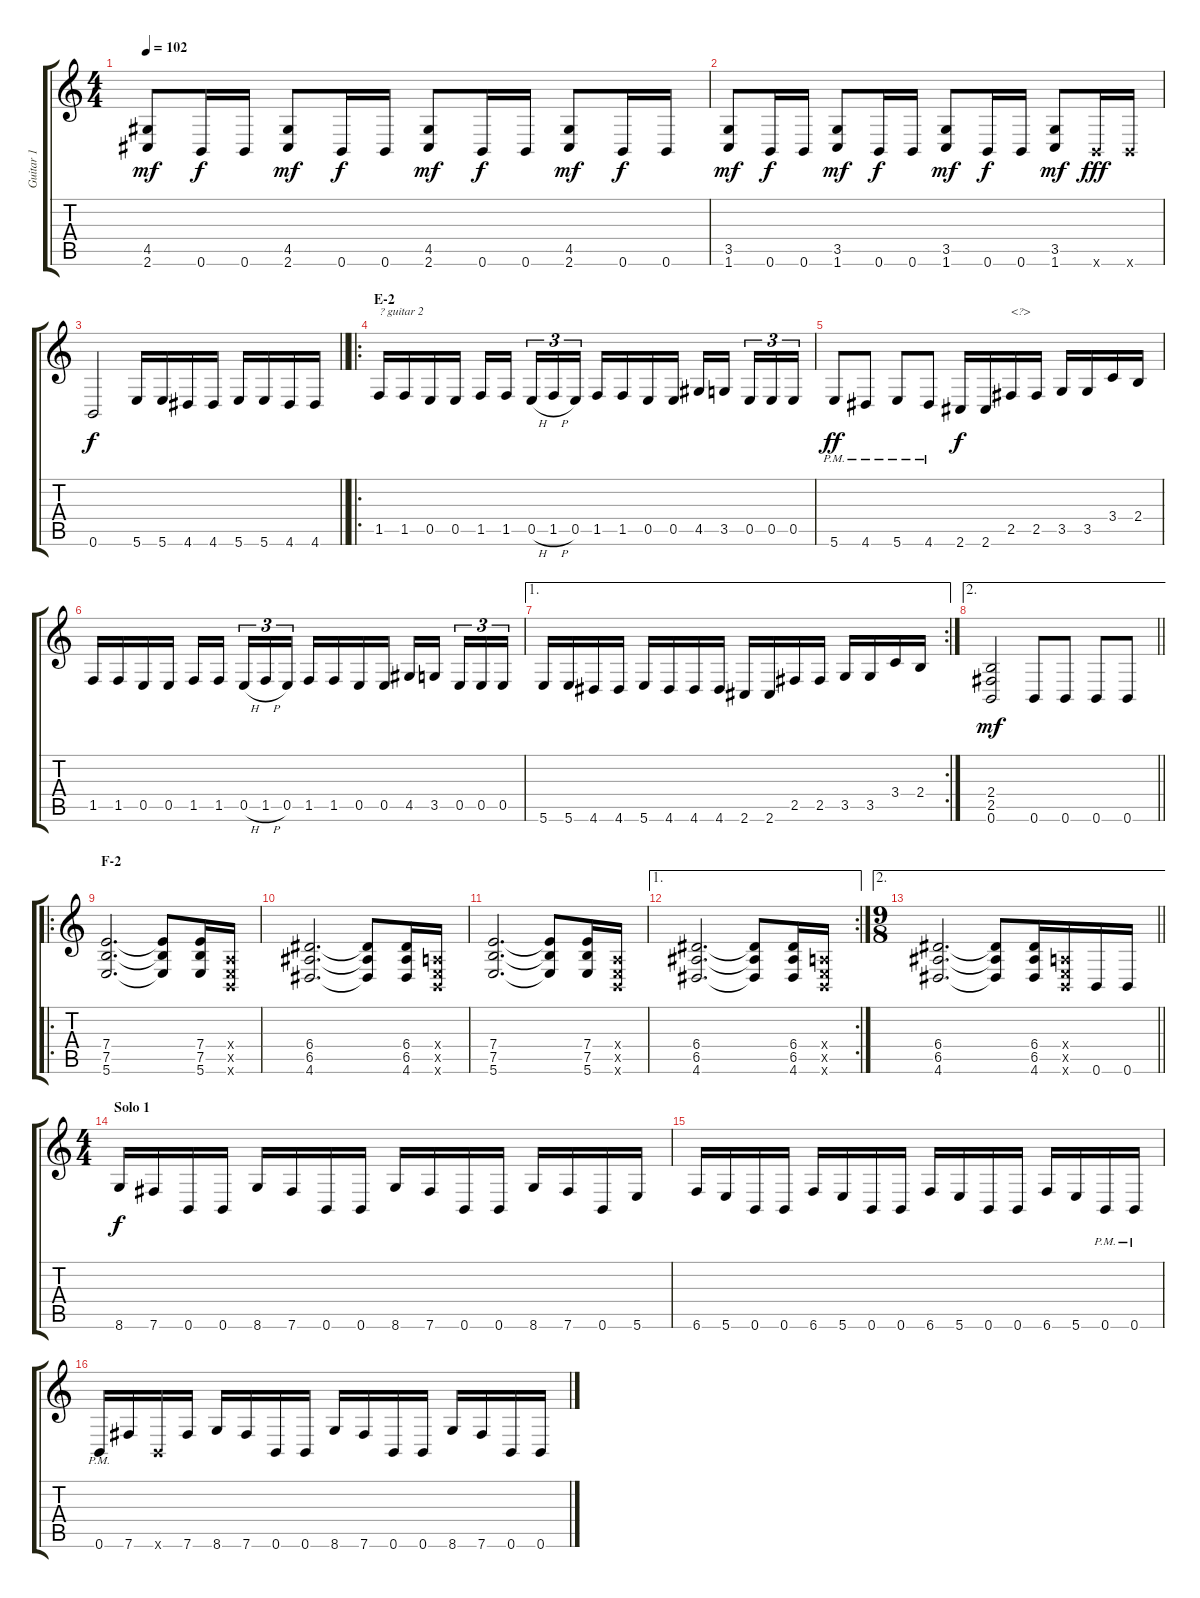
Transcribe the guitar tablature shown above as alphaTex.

\track ("Guitar 1" "Guitar 1") {instrument distortionguitar}
\staff {score tabs}
\tuning (B3 Gb3 D3 A2 E2 B1) {hide}
\ts (4 4)
\tempo 102
\clef g2
\ks c
(4.5 2.6).8{dy mf} 0.6.16{dy f} 0.6.16 (4.5 2.6).8{dy mf} 0.6.16{dy f} 0.6.16 (4.5 2.6).8{dy mf} 0.6.16{dy f} 0.6.16 (4.5 2.6).8{dy mf} 0.6.16{dy f} 0.6.16 |
(3.5 1.6).8{dy mf} 0.6.16{dy f} 0.6.16 (3.5 1.6).8{dy mf} 0.6.16{dy f} 0.6.16 (3.5 1.6).8{dy mf} 0.6.16{dy f} 0.6.16 (3.5 1.6).8{dy mf} 0.6{x}.16{dy fff} 0.6{x}.16 |
\barLineRight lightlight
0.6.2{dy f} 5.6.16 5.6.16 4.6.16 4.6.16 5.6.16 5.6.16 4.6.16 4.6.16 |
\ro
\section ("" "E-2")
1.5.16{txt "? guitar 2"} 1.5.16 0.5.16 0.5.16 1.5.16 1.5.16{beam splitsecondary} 0.5{h}.16{tu (3 2)} 1.5{h}.16{tu (3 2)} 0.5.16{tu (3 2)} 1.5.16 1.5.16 0.5.16 0.5.16 4.5.16 3.5.16{beam splitsecondary} 0.5.16{tu (3 2)} 0.5.16{tu (3 2)} 0.5.16{tu (3 2)} |
5.6{pm}.8{dy ff} 4.6{pm}.8 5.6{pm}.8 4.6{pm}.8 2.6.16{dy f} 2.6.16 2.5.16{txt "<?>"} 2.5.16 3.5.16 3.5.16 3.4.16 2.4.16 |
1.5.16 1.5.16 0.5.16 0.5.16 1.5.16 1.5.16{beam splitsecondary} 0.5{h}.16{tu (3 2)} 1.5{h}.16{tu (3 2)} 0.5.16{tu (3 2)} 1.5.16 1.5.16 0.5.16 0.5.16 4.5.16 3.5.16{beam splitsecondary} 0.5.16{tu (3 2)} 0.5.16{tu (3 2)} 0.5.16{tu (3 2)} |
\ae 1
\rc 2
5.6.16 5.6.16 4.6.16 4.6.16 5.6.16 4.6.16 4.6.16 4.6.16 2.6.16 2.6.16 2.5.16 2.5.16 3.5.16 3.5.16 3.4.16 2.4.16 |
\ae 2
\barLineRight lightlight
(2.4 2.5 0.6).2{dy mf} 0.6.8 0.6.8 0.6.8 0.6.8 |
\ro
\section ("" "F-2")
(7.4 7.5 5.6).2{d} (7.4{t} 7.5{t} 5.6{t}).8 (7.4 7.5 5.6).16 (0.4{x} 0.5{x} 0.6{x}).16 |
(6.4 6.5 4.6).2{d} (6.4{t} 6.5{t} 4.6{t}).8 (6.4 6.5 4.6).16 (0.4{x} 0.5{x} 0.6{x}).16 |
(7.4 7.5 5.6).2{d} (7.4{t} 7.5{t} 5.6{t}).8 (7.4 7.5 5.6).16 (0.4{x} 0.5{x} 0.6{x}).16 |
\ae 1
\rc 2
(6.4 6.5 4.6).2{d} (6.4{t} 6.5{t} 4.6{t}).8 (6.4 6.5 4.6).16 (0.4{x} 0.5{x} 0.6{x}).16 |
\ae 2
\ts (9 8)
\barLineRight lightlight
(6.4 6.5 4.6).2{d} (6.4{t} 6.5{t} 4.6{t}).8 (6.4 6.5 4.6).16 (0.4{x} 0.5{x} 0.6{x}).16 0.6.16 0.6.16 |
\ts (4 4)
\section ("" "Solo 1")
8.6.16{dy f} 7.6.16 0.6.16 0.6.16 8.6.16 7.6.16 0.6.16 0.6.16 8.6.16 7.6.16 0.6.16 0.6.16 8.6.16 7.6.16 0.6.16 5.6.16 |
6.6.16 5.6.16 0.6.16 0.6.16 6.6.16 5.6.16 0.6.16 0.6.16 6.6.16 5.6.16 0.6.16 0.6.16 6.6.16 5.6.16 0.6{pm}.16 0.6{pm}.16 |
0.6{pm}.16 7.6.16 0.6{x}.16 7.6.16 8.6.16 7.6.16 0.6.16 0.6.16 8.6.16 7.6.16 0.6.16 0.6.16 8.6.16 7.6.16 0.6.16 0.6.16
